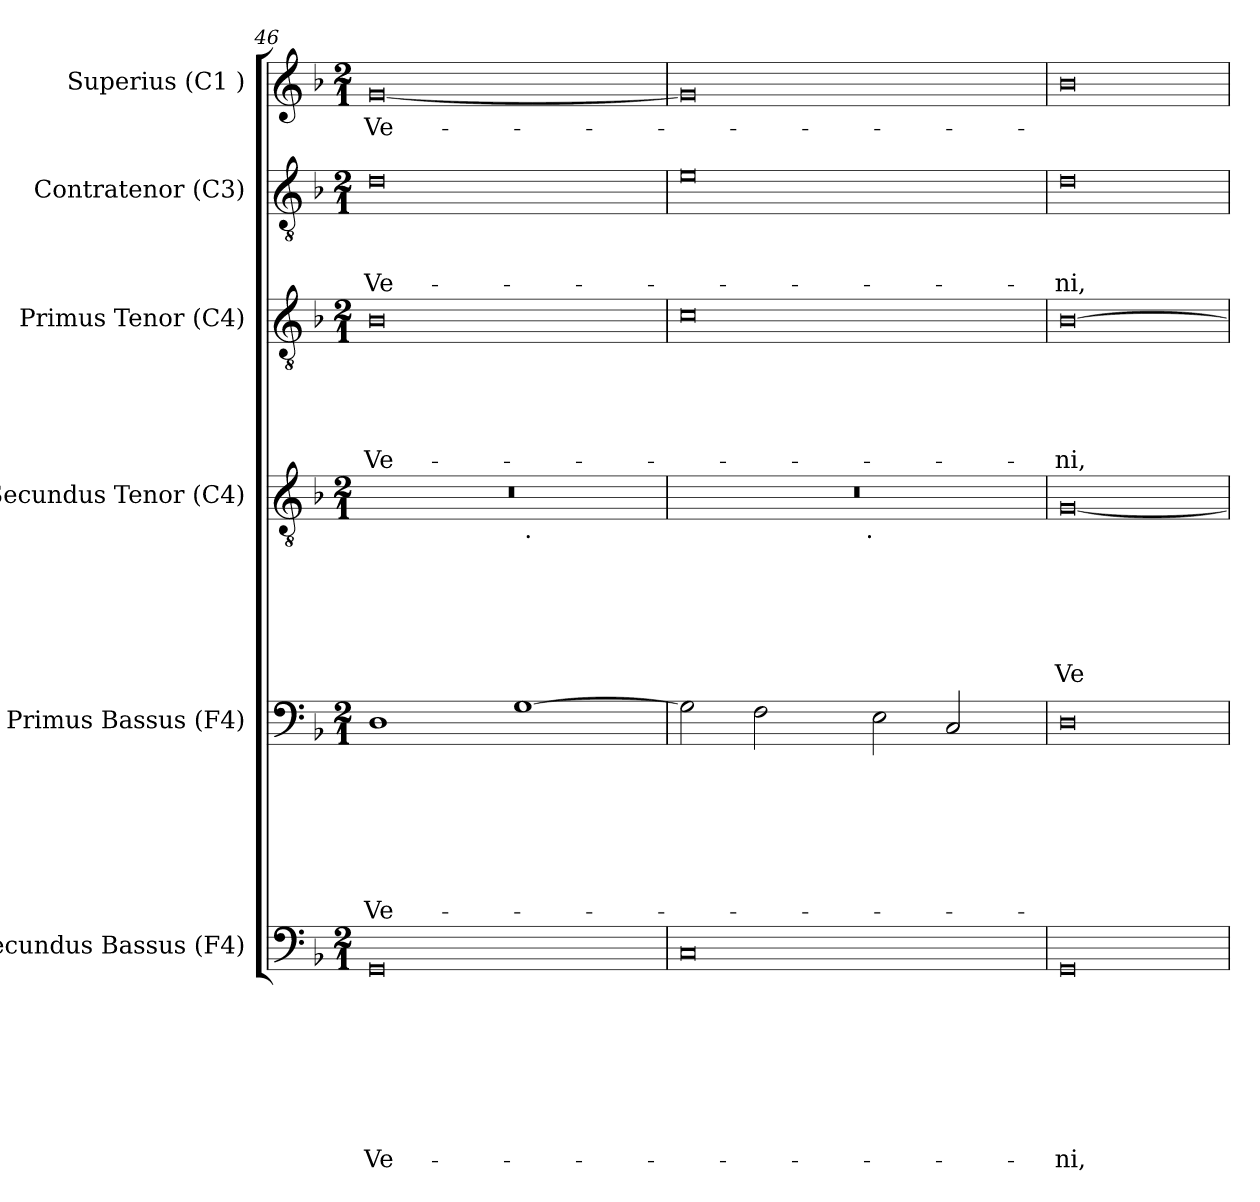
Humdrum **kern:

**kern	**text	**text	**text	**text	**text	**text	**text	**text	**kern	**text	**text	**text	**text	**text	**text	**text	**kern	**text	**text	**text	**text	**text	**text	**kern	**text	**text	**text	**text	**text	**kern	**text	**text	**text	**kern	**text
*part6	*part6	*part6	*part6	*part6	*part6	*part6	*part6	*part6	*part5	*part5	*part5	*part5	*part5	*part5	*part5	*part5	*part4	*part4	*part4	*part4	*part4	*part4	*part4	*part3	*part3	*part3	*part3	*part3	*part3	*part2	*part2	*part2	*part2	*part1	*part1
*staff6	*staff6	*staff6	*staff6	*staff6	*staff6	*staff6	*staff6	*staff6	*staff5	*staff5	*staff5	*staff5	*staff5	*staff5	*staff5	*staff5	*staff4	*staff4	*staff4	*staff4	*staff4	*staff4	*staff4	*staff3	*staff3	*staff3	*staff3	*staff3	*staff3	*staff2	*staff2	*staff2	*staff2	*staff1	*staff1
*I"Secundus Bassus (F4)	*	*	*	*	*	*	*	*	*I"Primus Bassus (F4)	*	*	*	*	*	*	*	*I"Secundus Tenor (C4)	*	*	*	*	*	*	*I"Primus Tenor (C4)	*	*	*	*	*	*I"Contratenor (C3)	*	*	*	*I"Superius (C1 )	*
*I'SB.	*	*	*	*	*	*	*	*	*I'PB.	*	*	*	*	*	*	*	*I'ST.	*	*	*	*	*	*	*I'PT.	*	*	*	*	*	*I'Ct.	*	*	*	*I'S.	*
*clefF4	*	*	*	*	*	*	*	*	*clefF4	*	*	*	*	*	*	*	*clefGv2	*	*	*	*	*	*	*clefGv2	*	*	*	*	*	*clefGv2	*	*	*	*clefG2	*
*k[b-]	*	*	*	*	*	*	*	*	*k[b-]	*	*	*	*	*	*	*	*k[b-]	*	*	*	*	*	*	*k[b-]	*	*	*	*	*	*k[b-]	*	*	*	*k[b-]	*
*F:	*	*	*	*	*	*	*	*	*F:	*	*	*	*	*	*	*	*F:	*	*	*	*	*	*	*F:	*	*	*	*	*	*F:	*	*	*	*F:	*
*M2/1	*	*	*	*	*	*	*	*	*M2/1	*	*	*	*	*	*	*	*M2/1	*	*	*	*	*	*	*M2/1	*	*	*	*	*	*M2/1	*	*	*	*M2/1	*
=46	=46	=46	=46	=46	=46	=46	=46	=46	=46	=46	=46	=46	=46	=46	=46	=46	=46	=46	=46	=46	=46	=46	=46	=46	=46	=46	=46	=46	=46	=46	=46	=46	=46	=46	=46
!	!	!	!	!	!	!	!	!LO:LY:b	!	!	!	!	!	!	!	!LO:LY:b	!	!	!	!	!	!	!	!	!	!	!	!	!LO:LY:b	!	!	!	!LO:LY:b	!	!LO:LY:b
*	*	*	*	*	*	*	*	*	*	*	*	*	*	*	*	*	*^	*	*	*	*	*	*	*	*	*	*	*	*	*	*	*	*	*	*
0GG	.	.	.	.	.	.	.	-Ve-	1D	.	.	.	.	.	.	Ve-	0r	3%2ryy	.	.	.	.	.	.	0B-	.	.	.	.	Ve-	0d	.	.	Ve-	[<0g	-Ve-
.	.	.	.	.	.	.	.	.	.	.	.	.	.	.	.	.	.	3ryy	.	.	.	.	.	.	.	.	.	.	.	.	.	.	.	.	.	.
.	.	.	.	.	.	.	.	.	[>1G	.	.	.	.	.	.	.	.	48ryy	.	.	.	.	.	.	.	.	.	.	.	.	.	.	.	.	.	.
!	!	!	!	!	!	!	!	!	!	!	!	!	!	!	!	!	!	!LO:TX:b:t=.	!	!	!	!	!	!	!	!	!	!	!	!	!	!	!	!	!	!
.	.	.	.	.	.	.	.	.	.	.	.	.	.	.	.	.	.	3%2ryy	.	.	.	.	.	.	.	.	.	.	.	.	.	.	.	.	.	.
.	.	.	.	.	.	.	.	.	.	.	.	.	.	.	.	.	.	6...ryy	.	.	.	.	.	.	.	.	.	.	.	.	.	.	.	.	.	.
=47	=47	=47	=47	=47	=47	=47	=47	=47	=47	=47	=47	=47	=47	=47	=47	=47	=47	=47	=47	=47	=47	=47	=47	=47	=47	=47	=47	=47	=47	=47	=47	=47	=47	=47	=47	=47
0C	.	.	.	.	.	.	.	.	2G\]	.	.	.	.	.	.	.	0r	3%2ryy	.	.	.	.	.	.	0c	.	.	.	.	.	0e	.	.	.	0g]	.
.	.	.	.	.	.	.	.	.	2F\	.	.	.	.	.	.	.	.	.	.	.	.	.	.	.	.	.	.	.	.	.	.	.	.	.	.	.
.	.	.	.	.	.	.	.	.	.	.	.	.	.	.	.	.	.	6ryy	.	.	.	.	.	.	.	.	.	.	.	.	.	.	.	.	.	.
.	.	.	.	.	.	.	.	.	.	.	.	.	.	.	.	.	.	12...ryy	.	.	.	.	.	.	.	.	.	.	.	.	.	.	.	.	.	.
!	!	!	!	!	!	!	!	!	!	!	!	!	!	!	!	!	!	!LO:TX:b:t=.	!	!	!	!	!	!	!	!	!	!	!	!	!	!	!	!	!	!
.	.	.	.	.	.	.	.	.	.	.	.	.	.	.	.	.	.	3%2ryy	.	.	.	.	.	.	.	.	.	.	.	.	.	.	.	.	.	.
.	.	.	.	.	.	.	.	.	2E\	.	.	.	.	.	.	.	.	.	.	.	.	.	.	.	.	.	.	.	.	.	.	.	.	.	.	.
.	.	.	.	.	.	.	.	.	2C/	.	.	.	.	.	.	.	.	.	.	.	.	.	.	.	.	.	.	.	.	.	.	.	.	.	.	.
.	.	.	.	.	.	.	.	.	.	.	.	.	.	.	.	.	.	3ryy	.	.	.	.	.	.	.	.	.	.	.	.	.	.	.	.	.	.
.	.	.	.	.	.	.	.	.	.	.	.	.	.	.	.	.	.	96ryy	.	.	.	.	.	.	.	.	.	.	.	.	.	.	.	.	.	.
=48	=48	=48	=48	=48	=48	=48	=48	=48	=48	=48	=48	=48	=48	=48	=48	=48	=48	=48	=48	=48	=48	=48	=48	=48	=48	=48	=48	=48	=48	=48	=48	=48	=48	=48	=48	=48
!	!	!	!	!	!	!	!	!LO:LY:b	!	!	!	!	!	!	!	!	!	!	!	!	!	!	!	!LO:LY:b	!	!	!	!	!	!LO:LY:b	!	!	!	!LO:LY:b	!	!
*	*	*	*	*	*	*	*	*	*	*	*	*	*	*	*	*	*v	*v	*	*	*	*	*	*	*	*	*	*	*	*	*	*	*	*	*	*
0GG	.	.	.	.	.	.	.	-ni,	0D	.	.	.	.	.	.	.	[<0G	.	.	.	.	.	Ve-	[>0B-	.	.	.	.	-ni,	0d	.	.	-ni,	0b-	.
=	=	=	=	=	=	=	=	=	=	=	=	=	=	=	=	=	=	=	=	=	=	=	=	=	=	=	=	=	=	=	=	=	=	=	=
*-	*-	*-	*-	*-	*-	*-	*-	*-	*-	*-	*-	*-	*-	*-	*-	*-	*-	*-	*-	*-	*-	*-	*-	*-	*-	*-	*-	*-	*-	*-	*-	*-	*-	*-	*-
